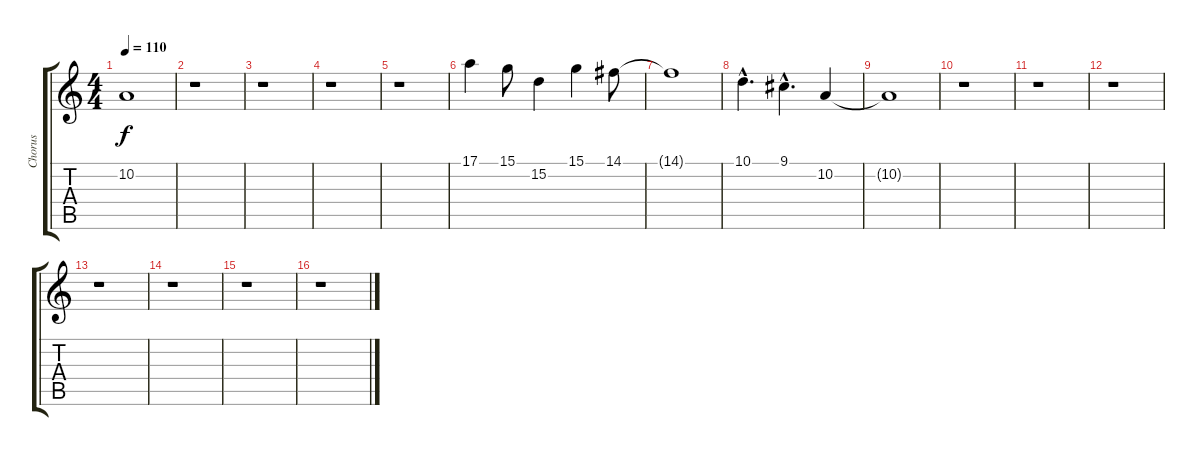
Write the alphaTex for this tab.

\track ("Chorus" "Chorus") {instrument altosax}
\staff {score tabs}
\tuning (E4 B3 G3 D3 A2 E2) {hide}
\ts (4 4)
\tempo 110
\clef g2
\ks c
10.2{t}.1{dy f} |
r.1 |
r.1 |
r.1 |
r.1 |
17.1.4 15.1.8 15.2.4 15.1.4 14.1.8 |
14.1{t}.1 |
10.1{hac}.4{d} 9.1{hac}.4{d} 10.2.4 |
10.2{t}.1 |
r.1 |
r.1 |
r.1 |
r.1 |
r.1 |
r.1 |
r.1
